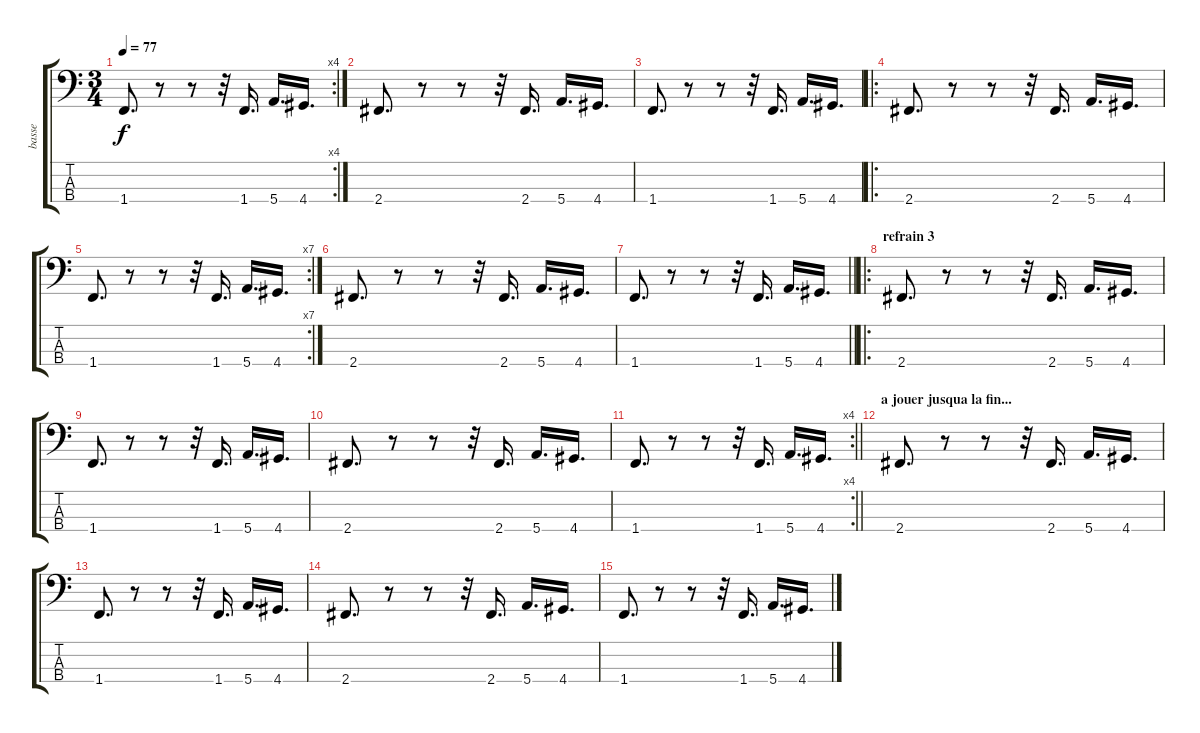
\track ("basse" "basse") {instrument synthbass1}
\staff {score tabs}
\tuning (G2 D2 A1 E1) {hide}
\rc 4
\ts (3 4)
\tempo 77
\clef f4
\ks c
1.4.8{d dy f} r.8 r.8 r.32 1.4.16{d} 5.4.16{d} 4.4.16{d} |
2.4.8{d} r.8 r.8 r.32 2.4.16{d} 5.4.16{d} 4.4.16{d} |
1.4.8{d} r.8 r.8 r.32 1.4.16{d} 5.4.16{d} 4.4.16{d} |
\ro
2.4.8{d} r.8 r.8 r.32 2.4.16{d} 5.4.16{d} 4.4.16{d} |
\rc 7
1.4.8{d} r.8 r.8 r.32 1.4.16{d} 5.4.16{d} 4.4.16{d} |
2.4.8{d} r.8 r.8 r.32 2.4.16{d} 5.4.16{d} 4.4.16{d} |
\barLineRight lightlight
1.4.8{d} r.8 r.8 r.32 1.4.16{d} 5.4.16{d} 4.4.16{d} |
\ro
\section ("" "refrain 3")
2.4.8{d} r.8 r.8 r.32 2.4.16{d} 5.4.16{d} 4.4.16{d} |
1.4.8{d} r.8 r.8 r.32 1.4.16{d} 5.4.16{d} 4.4.16{d} |
2.4.8{d} r.8 r.8 r.32 2.4.16{d} 5.4.16{d} 4.4.16{d} |
\rc 4
\barLineRight lightlight
1.4.8{d} r.8 r.8 r.32 1.4.16{d} 5.4.16{d} 4.4.16{d} |
\section ("" "a jouer jusqua la fin...")
2.4.8{d} r.8 r.8 r.32 2.4.16{d} 5.4.16{d} 4.4.16{d} |
1.4.8{d} r.8 r.8 r.32 1.4.16{d} 5.4.16{d} 4.4.16{d} |
2.4.8{d} r.8 r.8 r.32 2.4.16{d} 5.4.16{d} 4.4.16{d} |
1.4.8{d} r.8 r.8 r.32 1.4.16{d} 5.4.16{d} 4.4.16{d}
